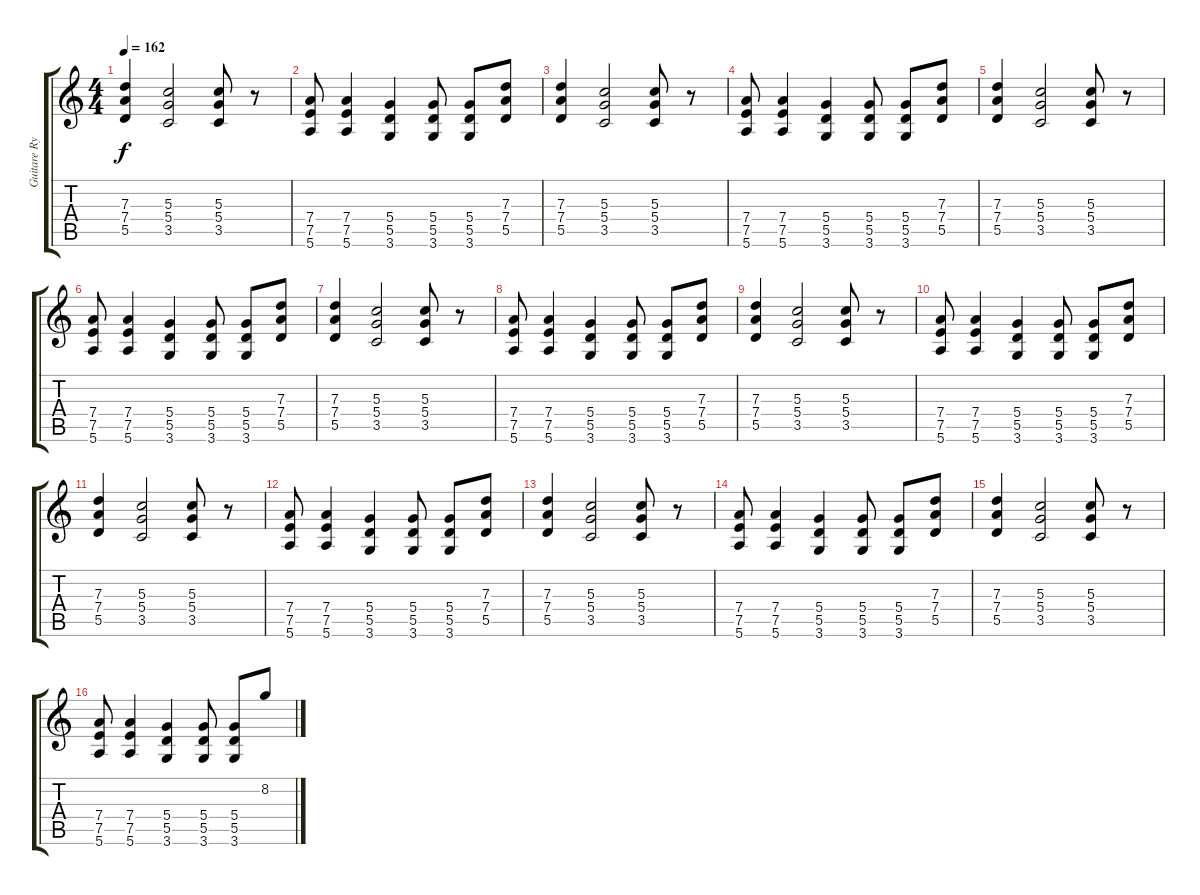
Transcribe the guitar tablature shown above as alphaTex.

\track ("Guitare Rythm." "Guitare Ry") {instrument overdrivenguitar}
\staff {score tabs}
\tuning (E4 B3 G3 D3 A2 E2) {hide}
\ts (4 4)
\tempo 162
\clef g2
\ks c
(7.3 7.4 5.5).4{dy f} (5.3 5.4 3.5).2 (5.3 5.4 3.5).8 r.8 |
(7.4 7.5 5.6).8 (7.4 7.5 5.6).4 (5.4 5.5 3.6).4 (5.4 5.5 3.6).8 (5.4 5.5 3.6).8 (7.3 7.4 5.5).8 |
(7.3 7.4 5.5).4 (5.3 5.4 3.5).2 (5.3 5.4 3.5).8 r.8 |
(7.4 7.5 5.6).8 (7.4 7.5 5.6).4 (5.4 5.5 3.6).4 (5.4 5.5 3.6).8 (5.4 5.5 3.6).8 (7.3 7.4 5.5).8 |
(7.3 7.4 5.5).4 (5.3 5.4 3.5).2 (5.3 5.4 3.5).8 r.8 |
(7.4 7.5 5.6).8 (7.4 7.5 5.6).4 (5.4 5.5 3.6).4 (5.4 5.5 3.6).8 (5.4 5.5 3.6).8 (7.3 7.4 5.5).8 |
(7.3 7.4 5.5).4 (5.3 5.4 3.5).2 (5.3 5.4 3.5).8 r.8 |
(7.4 7.5 5.6).8 (7.4 7.5 5.6).4 (5.4 5.5 3.6).4 (5.4 5.5 3.6).8 (5.4 5.5 3.6).8 (7.3 7.4 5.5).8 |
(7.3 7.4 5.5).4 (5.3 5.4 3.5).2 (5.3 5.4 3.5).8 r.8 |
(7.4 7.5 5.6).8 (7.4 7.5 5.6).4 (5.4 5.5 3.6).4 (5.4 5.5 3.6).8 (5.4 5.5 3.6).8 (7.3 7.4 5.5).8 |
(7.3 7.4 5.5).4 (5.3 5.4 3.5).2 (5.3 5.4 3.5).8 r.8 |
(7.4 7.5 5.6).8 (7.4 7.5 5.6).4 (5.4 5.5 3.6).4 (5.4 5.5 3.6).8 (5.4 5.5 3.6).8 (7.3 7.4 5.5).8 |
(7.3 7.4 5.5).4 (5.3 5.4 3.5).2 (5.3 5.4 3.5).8 r.8 |
(7.4 7.5 5.6).8 (7.4 7.5 5.6).4 (5.4 5.5 3.6).4 (5.4 5.5 3.6).8 (5.4 5.5 3.6).8 (7.3 7.4 5.5).8 |
(7.3 7.4 5.5).4 (5.3 5.4 3.5).2 (5.3 5.4 3.5).8 r.8 |
(7.4 7.5 5.6).8 (7.4 7.5 5.6).4 (5.4 5.5 3.6).4 (5.4 5.5 3.6).8 (5.4 5.5 3.6).8 8.2.8
